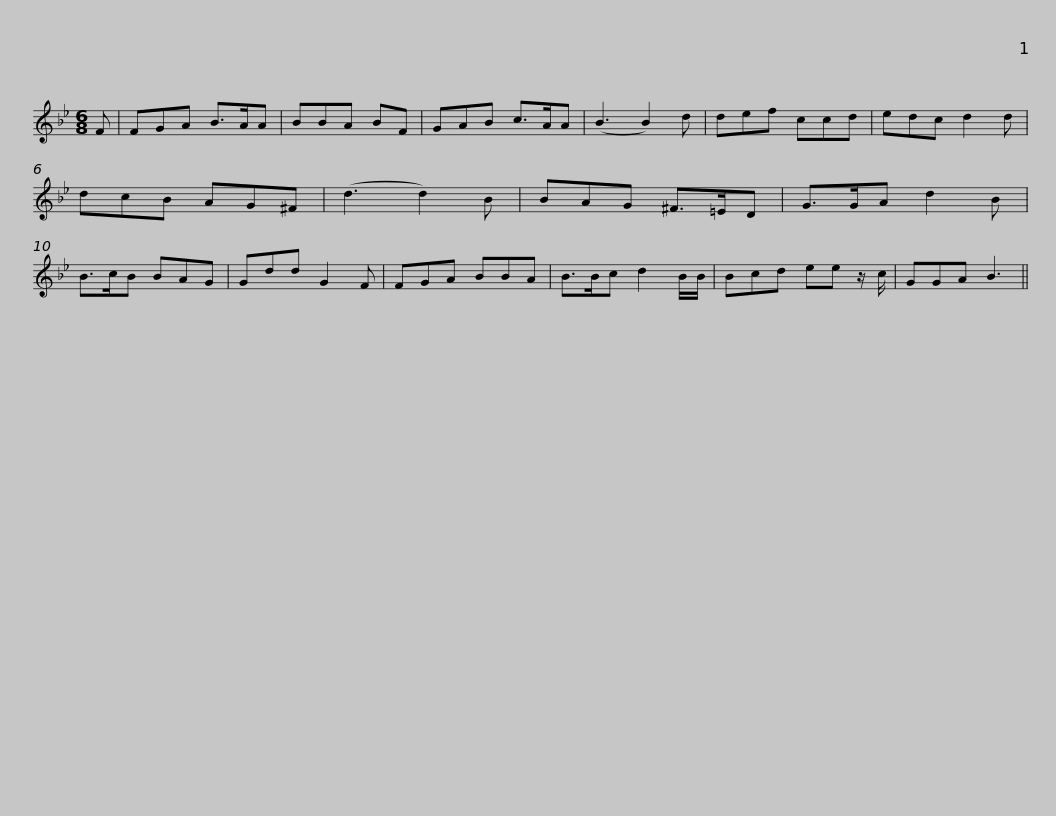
X:1
L:1/8
M:6/8
I:linebreak $
K:Bb
V:1 treble
V:1
 F | FGA B>AA | BBA BF | GAB c>AA | (B3 B2) d | %5
 def ccd |$ edc d2 d | dcB AG^F | (d3 d2) B | BAG ^F>=ED | %10
 G>GA d2 B | B>cB BAG |$ Gdd G2 F | FGA BBA | B>Bc d2 B/B/ | %15
 Bcd ee z/ c/ | GGA B3 || %17
